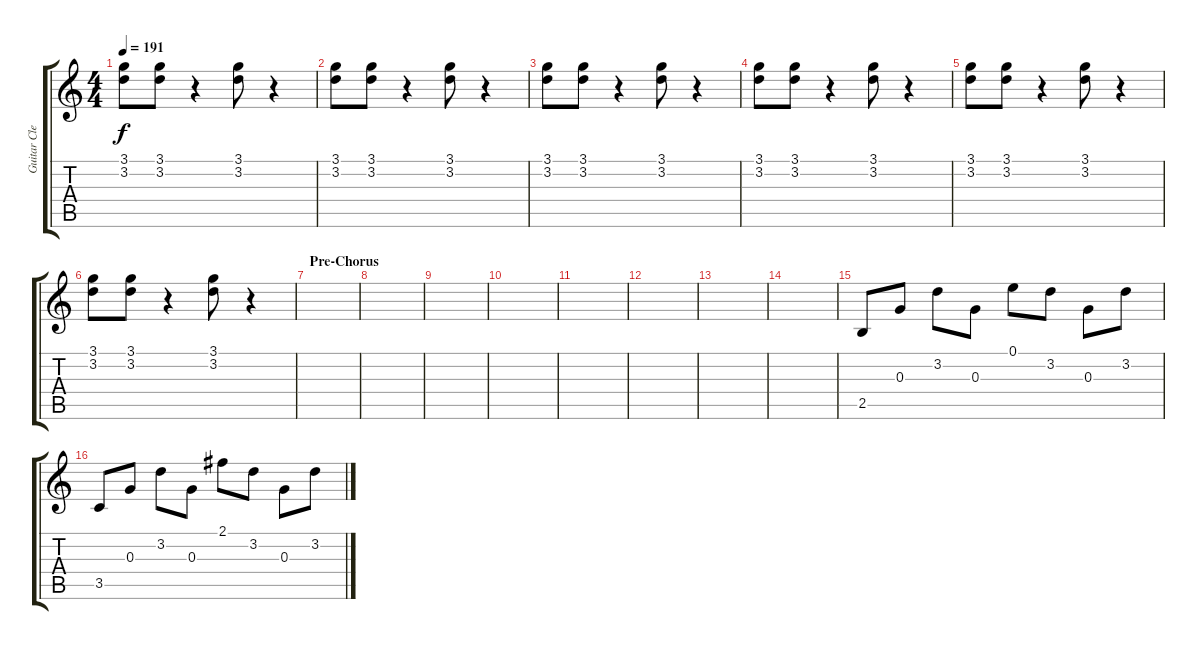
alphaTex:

\track ("Guitar Clean" "Guitar Cle") {instrument electricguitarclean}
\staff {score tabs}
\tuning (E4 B3 G3 D3 A2 E2) {hide}
\ts (4 4)
\tempo 191
\clef g2
\ks c
(3.1 3.2).8{dy f} (3.1 3.2).8 r.4 (3.1 3.2).8 r.4 |
(3.1 3.2).8 (3.1 3.2).8 r.4 (3.1 3.2).8 r.4 |
(3.1 3.2).8 (3.1 3.2).8 r.4 (3.1 3.2).8 r.4 |
(3.1 3.2).8 (3.1 3.2).8 r.4 (3.1 3.2).8 r.4 |
(3.1 3.2).8 (3.1 3.2).8 r.4 (3.1 3.2).8 r.4 |
(3.1 3.2).8 (3.1 3.2).8 r.4 (3.1 3.2).8 r.4 |
\section ("" "Pre-Chorus")
|
|
|
|
|
|
|
|
2.5.8 0.3.8 3.2.8 0.3.8 0.1.8 3.2.8 0.3.8 3.2.8 |
3.5.8 0.3.8 3.2.8 0.3.8 2.1.8 3.2.8 0.3.8 3.2.8
